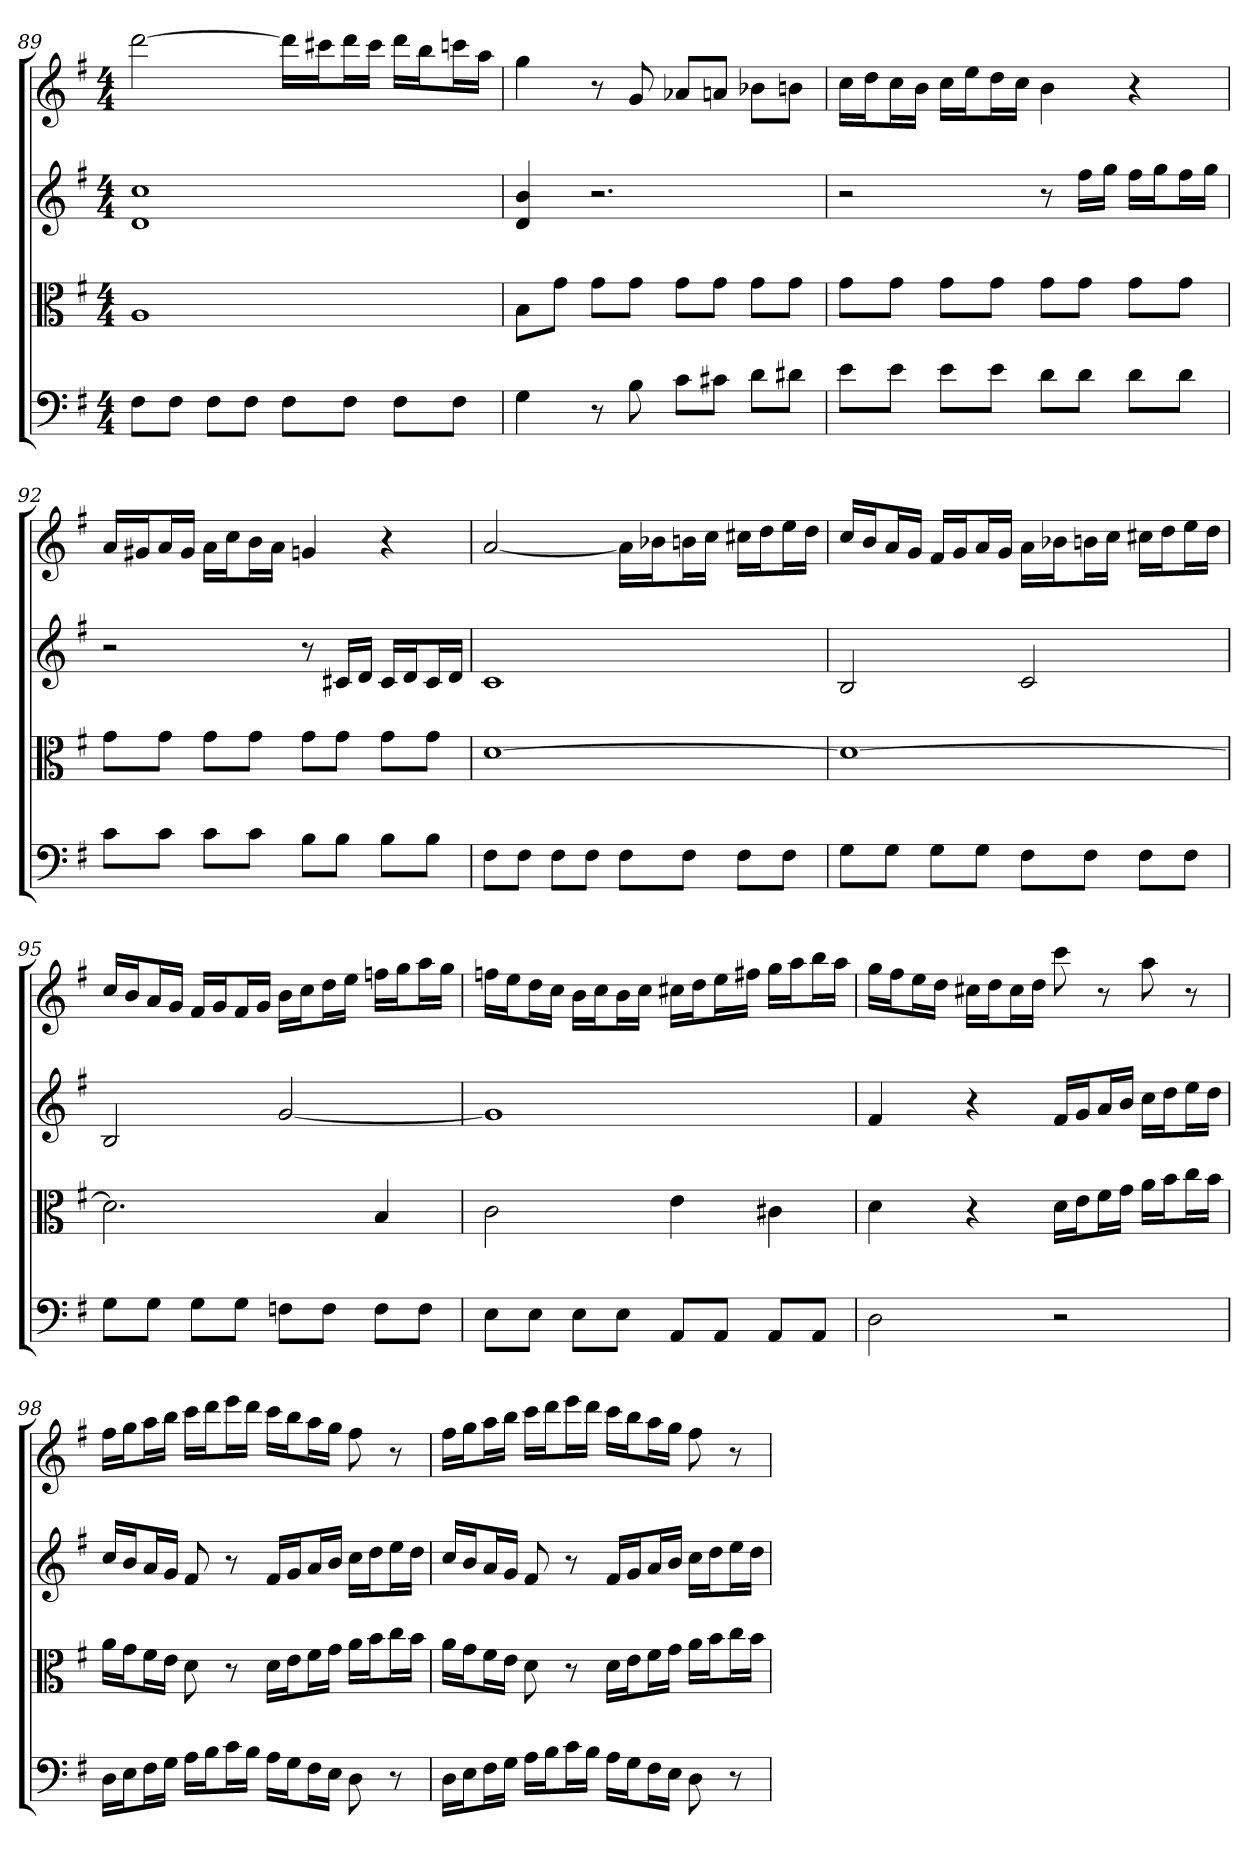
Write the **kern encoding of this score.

**kern	**kern	**kern	**kern
*part4	*part3	*part2	*part1
*staff4	*staff3	*staff2	*staff1
*clefF4	*clefC3	*	*
*k[f#]	*k[f#]	*k[f#]	*k[f#]
*G:	*G:	*G:	*G:
*M4/4	*M4/4	*M4/4	*M4/4
=89	=89	=89	=89
8F#\L	1A	1d 1cc	[2ddd
8F#\J	.	.	.
8F#\L	.	.	.
8F#\J	.	.	.
8F#\L	.	.	16dddLL]
.	.	.	16ccc#XJ
8F#\J	.	.	16dddL
.	.	.	16ccc#JJ
8F#\L	.	.	16dddLL
.	.	.	16bbJ
8F#\J	.	.	16cccnL
.	.	.	16aaJJ
=90	=90	=90	=90
4G	8B\L	4d 4b	4gg
.	8g\J	.	.
8r	8g\L	2.r	8r
8B	8g\J	.	8g
8c\L	8g\L	.	8a-XL
8c#X\J	8g\J	.	8anJ
8d\L	8g\L	.	8b-XL
8d#X\J	8g\J	.	8bnJ
=91	=91	=91	=91
8e\L	8g\L	2r	16ccLL
.	.	.	16ddJ
8e\J	8g\J	.	16ccL
.	.	.	16bJJ
8e\L	8g\L	.	16ccLL
.	.	.	16eeJ
8e\J	8g\J	.	16ddL
.	.	.	16ccJJ
8d\L	8g\L	8r	4b
8d\J	8g\J	16ff#LL	.
.	.	16ggJJ	.
8d\L	8g\L	16ff#LL	4r
.	.	16ggJ	.
8d\J	8g\J	16ff#L	.
.	.	16ggJJ	.
=92	=92	=92	=92
8c\L	8g\L	2r	16aLL
.	.	.	16g#XJ
8c\J	8g\J	.	16aL
.	.	.	16g#JJ
8c\L	8g\L	.	16aLL
.	.	.	16ccJ
8c\J	8g\J	.	16bL
.	.	.	16aJJ
8B\L	8g\L	8r	4gn
8B\J	8g\J	16c#XLL	.
.	.	16dJJ	.
8B\L	8g\L	16c#LL	4r
.	.	16dJ	.
8B\J	8g\J	16c#L	.
.	.	16dJJ	.
=93	=93	=93	=93
8F#\L	[1d	1c	[2a
8F#\J	.	.	.
8F#\L	.	.	.
8F#\J	.	.	.
8F#\L	.	.	16aLL]
.	.	.	16b-XJ
8F#\J	.	.	16bnL
.	.	.	16ccJJ
8F#\L	.	.	16cc#XLL
.	.	.	16ddJ
8F#\J	.	.	16eeL
.	.	.	16ddJJ
=94	=94	=94	=94
8G\L	1d_	2B	16ccLL
.	.	.	16bJ
8G\J	.	.	16aL
.	.	.	16gJJ
8G\L	.	.	16f#LL
.	.	.	16gJ
8G\J	.	.	16aL
.	.	.	16gJJ
8F#\L	.	2c	16aLL
.	.	.	16b-XJ
8F#\J	.	.	16bnL
.	.	.	16ccJJ
8F#\L	.	.	16cc#XLL
.	.	.	16ddJ
8F#\J	.	.	16eeL
.	.	.	16ddJJ
=95	=95	=95	=95
8G\L	2.d]	2B	16ccLL
.	.	.	16bJ
8G\J	.	.	16aL
.	.	.	16gJJ
8G\L	.	.	16f#LL
.	.	.	16gJ
8G\J	.	.	16f#L
.	.	.	16gJJ
8Fn\L	.	[2g	16bLL
.	.	.	16ccJ
8F\J	.	.	16ddL
.	.	.	16eeJJ
8F\L	4B	.	16ffnLL
.	.	.	16ggJ
8F\J	.	.	16aaL
.	.	.	16ggJJ
=96	=96	=96	=96
8E\L	2c	1g]	16ffnLL
.	.	.	16eeJ
8E\J	.	.	16ddL
.	.	.	16ccJJ
8E\L	.	.	16bLL
.	.	.	16ccJ
8E\J	.	.	16bL
.	.	.	16ccJJ
8AA/L	4e	.	16cc#XLL
.	.	.	16ddJ
8AA/J	.	.	16eeL
.	.	.	16ff#XJJ
8AA/L	4c#X	.	16ggLL
.	.	.	16aaJ
8AA/J	.	.	16bbL
.	.	.	16aaJJ
=97	=97	=97	=97
2D	4d	4f#	16ggLL
.	.	.	16ff#J
.	.	.	16eeL
.	.	.	16ddJJ
.	4r	4r	16cc#XLL
.	.	.	16ddJ
.	.	.	16cc#L
.	.	.	16ddJJ
2r	16d\LL	16f#LL	8ccc
.	16e\J	16gJ	.
.	16f#\L	16aL	8r
.	16g\JJ	16bJJ	.
.	16a\LL	16ccLL	8aa
.	16b\J	16ddJ	.
.	16cc\L	16eeL	8r
.	16b\JJ	16ddJJ	.
=98	=98	=98	=98
16D\LL	16a\LL	16ccLL	16ff#LL
16E\J	16g\J	16bJ	16ggJ
16F#\L	16f#\L	16aL	16aaL
16G\JJ	16e\JJ	16gJJ	16bbJJ
16A\LL	8d	8f#	16cccLL
16B\J	.	.	16dddJ
16c\L	8r	8r	16eeeL
16B\JJ	.	.	16dddJJ
16A\LL	16d\LL	16f#LL	16cccLL
16G\J	16e\J	16gJ	16bbJ
16F#\L	16f#\L	16aL	16aaL
16E\JJ	16g\JJ	16bJJ	16ggJJ
8D	16a\LL	16ccLL	8ff#
.	16b\J	16ddJ	.
8r	16cc\L	16eeL	8r
.	16b\JJ	16ddJJ	.
=99	=99	=99	=99
16D\LL	16a\LL	16ccLL	16ff#LL
16E\J	16g\J	16bJ	16ggJ
16F#\L	16f#\L	16aL	16aaL
16G\JJ	16e\JJ	16gJJ	16bbJJ
16A\LL	8d	8f#	16cccLL
16B\J	.	.	16dddJ
16c\L	8r	8r	16eeeL
16B\JJ	.	.	16dddJJ
16A\LL	16d\LL	16f#LL	16cccLL
16G\J	16e\J	16gJ	16bbJ
16F#\L	16f#\L	16aL	16aaL
16E\JJ	16g\JJ	16bJJ	16ggJJ
8D	16a\LL	16ccLL	8ff#
.	16b\J	16ddJ	.
8r	16cc\L	16eeL	8r
.	16b\JJ	16ddJJ	.
=	=	=	=
*-	*-	*-	*-
